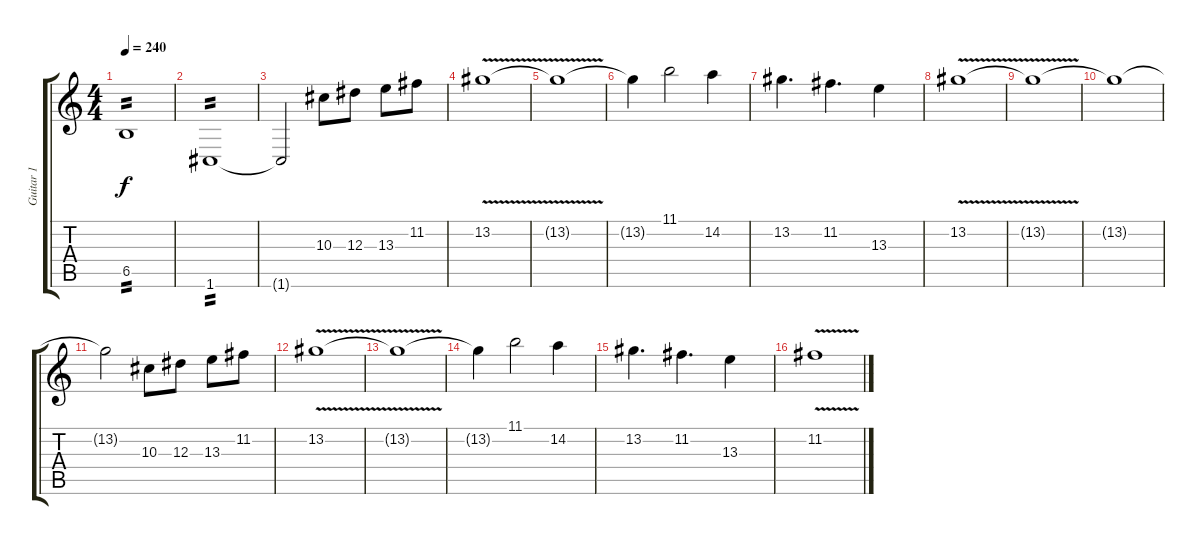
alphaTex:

\track ("Guitar 1" "Guitar 1") {instrument distortionguitar}
\staff {score tabs}
\tuning (C4 G3 Eb3 Bb2 F2 C2) {hide}
\ts (4 4)
\tempo 240
\clef g2
\ks c
6.5.1{tp 2 dy f} |
1.6.1{tp 2} |
1.6{t}.2 10.3.8 12.3.8 13.3.8 11.2.8 |
13.2{v}.1 |
13.2{t}.1 |
13.2{t}.4 11.1.2 14.2.4 |
13.2.4{d} 11.2.4{d} 13.3.4 |
13.2{v}.1 |
13.2{t}.1 |
13.2{t}.1 |
13.2{t}.2 10.3.8 12.3.8 13.3.8 11.2.8 |
13.2{v}.1 |
13.2{t}.1 |
13.2{t}.4 11.1.2 14.2.4 |
13.2.4{d} 11.2.4{d} 13.3.4 |
11.2{v}.1
